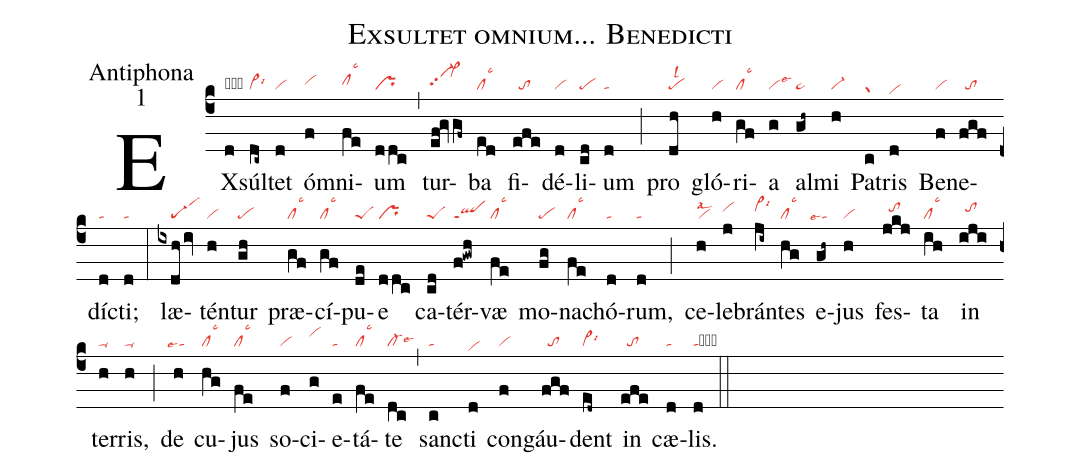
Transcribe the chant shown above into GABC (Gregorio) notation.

name:Exsultet omnium... Benedicti;
office-part:Antiphona;
mode:1;
nabc-lines:1;
%%
(c4) EX(d|obtalse6)súl(dc~|vi>lsi6)tet(d|vi) óm(f|vihh)ni(fe|clhhlsc3)um(ddc|pr) (,) tur(ef!gvgf~|vi-hhpp2`vi>hk)ba(ed|cllsc3) fi(efe|//to)dé(d|vi)li(cd|pe)um(d|ta) (;) pro(dh|pelsl2) gló(h|vi)ri(gf|cllsc3)a(g|vilse3) al(gh~|ta>)mi(h|vi-) Pa(c|gr)tris(d|vihd) Be(f|vi)ne(fgf|//to)díc(d|ta)ti;(d|ta) (:) læ(ixdh/iv|////scG-1)tén(h|vi)tur(gh|pe) præ(gf|cllsc3)cí(gf|cllsc3)pu(de|peS)e(ddc|pr) ca(cd|peS)tér(f!gwh|qlppt1)væ(fe|cllsc3) mo(fg|pe)na(fe|cllsc3)chó(d|ta)rum,(d|ta) (;) ce(h|vilsal2)le(j|vihi)brán(ji~|vi>hilsi6)tes(hg|cllsc3) e(gh~|``talse4)jus(h|vi) fes(jkj|//tohi)ta(ih|cllsc3) in(iji|//tohi) ter(h|ta-)ris,(h|ta-) (;) de(h|``talse4) cu(hg|cllsc3)jus(fe|cllsc3) so(f|vi)ci(g|vihj)e(e|ta)tá(fe|cllsc3)te(dc|cl-lse6) (,) sanc(c|ta)ti(d|vihd) con(f|vi)gáu(fgf|//to)dent(ed~|vi>lsi6) in(efe|//to) cæ(d|ta)lis.(d|tacb) (::)
